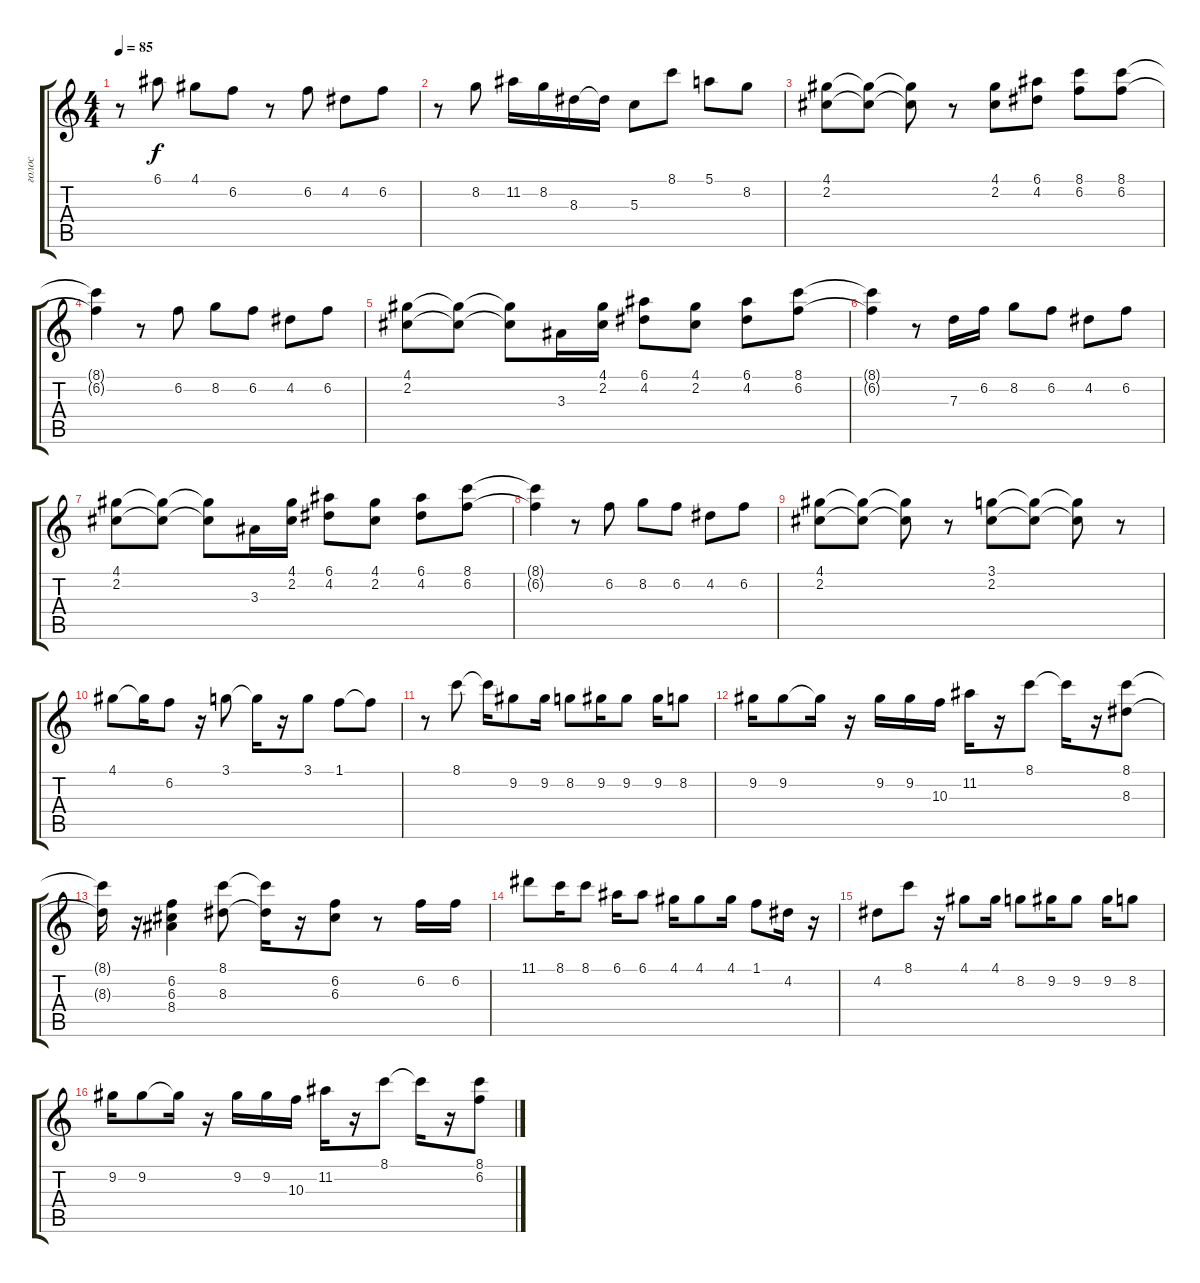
\track ("голос" "голос") {instrument distortionguitar}
\staff {score tabs}
\tuning (E4 B3 G3 D3 A2 E2) {hide}
\ts (4 4)
\tempo 85
\clef g2
\ks c
r.8{dy f} 6.1.8 4.1.8 6.2.8 r.8 6.2.8 4.2.8 6.2.8 |
r.8 8.2.8 11.2.16 8.2.16 8.3.16 8.3{t}.16 5.3.8 8.1.8 5.1.8 8.2.8 |
(4.1 2.2).8 (4.1{t} 2.2{t}).8 (4.1{t} 2.2{t}).8 r.8 (4.1 2.2).8 (6.1 4.2).8 (8.1 6.2).8 (8.1 6.2).8 |
(8.1{t} 6.2{t}).4 r.8 6.2.8 8.2.8 6.2.8 4.2.8 6.2.8 |
(4.1 2.2).8 (4.1{t} 2.2{t}).8 (4.1{t} 2.2{t}).8 3.3.16 (4.1 2.2).16 (6.1 4.2).8 (4.1 2.2).8 (6.1 4.2).8 (8.1 6.2).8 |
(8.1{t} 6.2{t}).4 r.8 7.3.16 6.2.16 8.2.8 6.2.8 4.2.8 6.2.8 |
(4.1 2.2).8 (4.1{t} 2.2{t}).8 (4.1{t} 2.2{t}).8 3.3.16 (4.1 2.2).16 (6.1 4.2).8 (4.1 2.2).8 (6.1 4.2).8 (8.1 6.2).8 |
(8.1{t} 6.2{t}).4 r.8 6.2.8 8.2.8 6.2.8 4.2.8 6.2.8 |
(4.1 2.2).8 (4.1{t} 2.2{t}).8 (4.1{t} 2.2{t}).8 r.8 (3.1 2.2).8 (3.1{t} 2.2{t}).8 (3.1{t} 2.2{t}).8 r.8 |
4.1.8 4.1{t}.16 6.2.8 r.16 3.1.8 3.1{t}.16 r.16 3.1.8 1.1.8 1.1{t}.8 |
r.8 8.1.8 8.1{t}.16 9.2.8 9.2.16 8.2.8 9.2.16 9.2.8 9.2.16 8.2.8 |
9.2.16 9.2.8 9.2{t}.16 r.16 9.2.16 9.2.16 10.3.16 11.2.16 r.16 8.1.8 8.1{t}.16 r.16 (8.1 8.3).8 |
(8.1{t} 8.3{t}).16 r.16 (6.2 6.3 8.4).4 (8.1 8.3).8 (8.1{t} 8.3{t}).16 r.16 (6.2 6.3).8 r.8 6.2.16 6.2.16 |
11.1.8 8.1.16 8.1.8 6.1.16 6.1.8 4.1.16 4.1.8 4.1.16 1.1.8 4.2.16 r.16 |
4.2.8 8.1.8 r.16 4.1.8 4.1.16 8.2.8 9.2.16 9.2.8 9.2.16 8.2.8 |
9.2.16 9.2.8 9.2{t}.16 r.16 9.2.16 9.2.16 10.3.16 11.2.16 r.16 8.1.8 8.1{t}.16 r.16 (8.1 6.2).8
